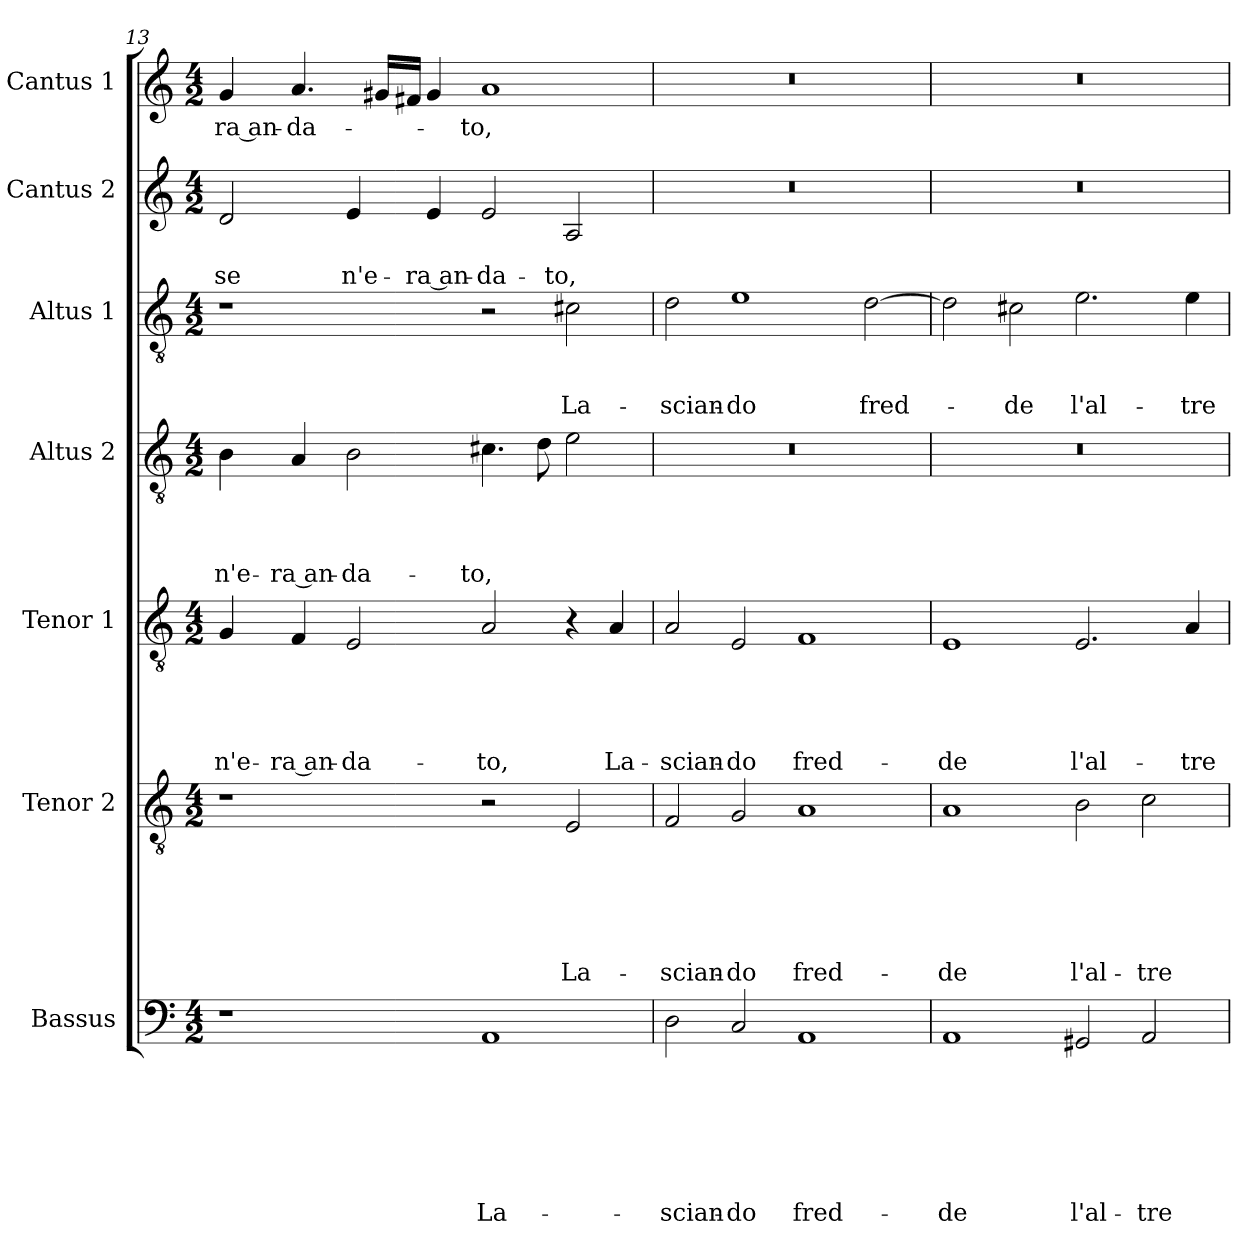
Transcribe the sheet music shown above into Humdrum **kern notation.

**kern	**text	**text	**text	**text	**text	**text	**text	**kern	**text	**text	**text	**text	**text	**text	**kern	**text	**text	**text	**text	**text	**kern	**text	**text	**text	**text	**kern	**text	**text	**text	**kern	**text	**text	**kern	**text
*part7	*part7	*part7	*part7	*part7	*part7	*part7	*part7	*part6	*part6	*part6	*part6	*part6	*part6	*part6	*part5	*part5	*part5	*part5	*part5	*part5	*part4	*part4	*part4	*part4	*part4	*part3	*part3	*part3	*part3	*part2	*part2	*part2	*part1	*part1
*staff7	*staff7	*staff7	*staff7	*staff7	*staff7	*staff7	*staff7	*staff6	*staff6	*staff6	*staff6	*staff6	*staff6	*staff6	*staff5	*staff5	*staff5	*staff5	*staff5	*staff5	*staff4	*staff4	*staff4	*staff4	*staff4	*staff3	*staff3	*staff3	*staff3	*staff2	*staff2	*staff2	*staff1	*staff1
*I"Bassus	*	*	*	*	*	*	*	*I"Tenor 2	*	*	*	*	*	*	*I"Tenor 1	*	*	*	*	*	*I"Altus 2	*	*	*	*	*I"Altus 1	*	*	*	*I"Cantus 2	*	*	*I"Cantus 1	*
*clefF4	*	*	*	*	*	*	*	*clefGv2	*	*	*	*	*	*	*clefGv2	*	*	*	*	*	*clefGv2	*	*	*	*	*clefGv2	*	*	*	*clefG2	*	*	*clefG2	*
*k[]	*	*	*	*	*	*	*	*k[]	*	*	*	*	*	*	*k[]	*	*	*	*	*	*k[]	*	*	*	*	*k[]	*	*	*	*k[]	*	*	*k[]	*
*a:	*	*	*	*	*	*	*	*a:	*	*	*	*	*	*	*a:	*	*	*	*	*	*a:	*	*	*	*	*a:	*	*	*	*a:	*	*	*a:	*
*M4/2	*	*	*	*	*	*	*	*M4/2	*	*	*	*	*	*	*M4/2	*	*	*	*	*	*M4/2	*	*	*	*	*M4/2	*	*	*	*M4/2	*	*	*M4/2	*
=13	=13	=13	=13	=13	=13	=13	=13	=13	=13	=13	=13	=13	=13	=13	=13	=13	=13	=13	=13	=13	=13	=13	=13	=13	=13	=13	=13	=13	=13	=13	=13	=13	=13	=13
!	!	!	!	!	!	!	!	!	!	!	!	!	!	!	!	!	!	!	!	!LO:LY:b	!	!	!	!	!LO:LY:b	!	!	!	!	!	!	!LO:LY:b	!	!LO:LY:b
1r	.	.	.	.	.	.	.	1r	.	.	.	.	.	.	4G/	.	.	.	.	n'e-	4B\	.	.	.	n'e-	1r	.	.	.	2d/	.	se	4g/	-ra an-
!	!	!	!	!	!	!	!	!	!	!	!	!	!	!	!	!	!	!	!	!LO:LY:b	!	!	!	!	!LO:LY:b	!	!	!	!	!	!	!	!	!LO:LY:b
.	.	.	.	.	.	.	.	.	.	.	.	.	.	.	4F/	.	.	.	.	-ra an-	4A/	.	.	.	-ra an-	.	.	.	.	.	.	.	4.a/	-da-
!	!	!	!	!	!	!	!	!	!	!	!	!	!	!	!	!	!	!	!	!LO:LY:b	!	!	!	!	!LO:LY:b	!	!	!	!	!	!	!LO:LY:b	!	!
.	.	.	.	.	.	.	.	.	.	.	.	.	.	.	2E/	.	.	.	.	-da-	2B\	.	.	.	-da-	.	.	.	.	4e/	.	n'e-	.	.
.	.	.	.	.	.	.	.	.	.	.	.	.	.	.	.	.	.	.	.	.	.	.	.	.	.	.	.	.	.	.	.	.	16g#X/LL	.
.	.	.	.	.	.	.	.	.	.	.	.	.	.	.	.	.	.	.	.	.	.	.	.	.	.	.	.	.	.	.	.	.	16f#X/JJ	.
!	!	!	!	!	!	!	!	!	!	!	!	!	!	!	!	!	!	!	!	!	!	!	!	!	!	!	!	!	!	!	!	!LO:LY:b	!	!
.	.	.	.	.	.	.	.	.	.	.	.	.	.	.	.	.	.	.	.	.	.	.	.	.	.	.	.	.	.	4e/	.	-ra an-	4g#/	.
!	!	!	!	!	!	!	!LO:LY:b	!	!	!	!	!	!	!	!	!	!	!	!	!LO:LY:b	!	!	!	!	!LO:LY:b	!	!	!	!	!	!	!LO:LY:b	!	!LO:LY:b
1AA	.	.	.	.	.	.	La-	2r	.	.	.	.	.	.	2A/	.	.	.	.	-to,	4.c#X\	.	.	.	-to,	2r	.	.	.	2e/	.	-da-	1a	-to,
.	.	.	.	.	.	.	.	.	.	.	.	.	.	.	.	.	.	.	.	.	8d\	.	.	.	.	.	.	.	.	.	.	.	.	.
!	!	!	!	!	!	!	!	!	!	!	!	!	!	!LO:LY:b	!	!	!	!	!	!	!	!	!	!	!	!	!	!	!LO:LY:b	!	!	!LO:LY:b	!	!
.	.	.	.	.	.	.	.	2E/	.	.	.	.	.	La-	4r	.	.	.	.	.	2e\	.	.	.	.	2c#X\	.	.	La-	2A/	.	-to,	.	.
!	!	!	!	!	!	!	!	!	!	!	!	!	!	!	!	!	!	!	!	!LO:LY:b	!	!	!	!	!	!	!	!	!	!	!	!	!	!
.	.	.	.	.	.	.	.	.	.	.	.	.	.	.	4A/	.	.	.	.	La-	.	.	.	.	.	.	.	.	.	.	.	.	.	.
!!LO:LB:g=z
=14	=14	=14	=14	=14	=14	=14	=14	=14	=14	=14	=14	=14	=14	=14	=14	=14	=14	=14	=14	=14	=14	=14	=14	=14	=14	=14	=14	=14	=14	=14	=14	=14	=14	=14
!	!	!	!	!	!	!	!LO:LY:b	!	!	!	!	!	!	!LO:LY:b	!	!	!	!	!	!LO:LY:b	!	!	!	!	!	!	!	!	!LO:LY:b	!	!	!	!	!
2D\	.	.	.	.	.	.	-scian-	2F/	.	.	.	.	.	-scian-	2A/	.	.	.	.	-scian-	0r	.	.	.	.	2d\	.	.	-scian-	0r	.	.	0r	.
!	!	!	!	!	!	!	!LO:LY:b	!	!	!	!	!	!	!LO:LY:b	!	!	!	!	!	!LO:LY:b	!	!	!	!	!	!	!	!	!LO:LY:b	!	!	!	!	!
2C/	.	.	.	.	.	.	-do	2G/	.	.	.	.	.	-do	2E/	.	.	.	.	-do	.	.	.	.	.	1e	.	.	-do	.	.	.	.	.
!	!	!	!	!	!	!	!LO:LY:b	!	!	!	!	!	!	!LO:LY:b	!	!	!	!	!	!LO:LY:b	!	!	!	!	!	!	!	!	!	!	!	!	!	!
1AA	.	.	.	.	.	.	fred-	1A	.	.	.	.	.	fred-	1F	.	.	.	.	fred-	.	.	.	.	.	.	.	.	.	.	.	.	.	.
!	!	!	!	!	!	!	!	!	!	!	!	!	!	!	!	!	!	!	!	!	!	!	!	!	!	!	!	!	!LO:LY:b	!	!	!	!	!
.	.	.	.	.	.	.	.	.	.	.	.	.	.	.	.	.	.	.	.	.	.	.	.	.	.	[2d\	.	.	fred-	.	.	.	.	.
=15	=15	=15	=15	=15	=15	=15	=15	=15	=15	=15	=15	=15	=15	=15	=15	=15	=15	=15	=15	=15	=15	=15	=15	=15	=15	=15	=15	=15	=15	=15	=15	=15	=15	=15
!	!	!	!	!	!	!	!LO:LY:b	!	!	!	!	!	!	!LO:LY:b	!	!	!	!	!	!LO:LY:b	!	!	!	!	!	!	!	!	!	!	!	!	!	!
1AA	.	.	.	.	.	.	-de	1A	.	.	.	.	.	-de	1E	.	.	.	.	-de	0r	.	.	.	.	2d\]	.	.	.	0r	.	.	0r	.
!	!	!	!	!	!	!	!	!	!	!	!	!	!	!	!	!	!	!	!	!	!	!	!	!	!	!	!	!	!LO:LY:b	!	!	!	!	!
.	.	.	.	.	.	.	.	.	.	.	.	.	.	.	.	.	.	.	.	.	.	.	.	.	.	2c#X\	.	.	-de	.	.	.	.	.
!	!	!	!	!	!	!	!LO:LY:b	!	!	!	!	!	!	!LO:LY:b	!	!	!	!	!	!LO:LY:b	!	!	!	!	!	!	!	!	!LO:LY:b	!	!	!	!	!
2GG#X/	.	.	.	.	.	.	l'al-	2B\	.	.	.	.	.	l'al-	2.E/	.	.	.	.	l'al-	.	.	.	.	.	2.e\	.	.	l'al-	.	.	.	.	.
!	!	!	!	!	!	!	!LO:LY:b	!	!	!	!	!	!	!LO:LY:b	!	!	!	!	!	!	!	!	!	!	!	!	!	!	!	!	!	!	!	!
2AA/	.	.	.	.	.	.	-tre	2c\	.	.	.	.	.	-tre	.	.	.	.	.	.	.	.	.	.	.	.	.	.	.	.	.	.	.	.
!	!	!	!	!	!	!	!	!	!	!	!	!	!	!	!	!	!	!	!	!LO:LY:b	!	!	!	!	!	!	!	!	!LO:LY:b	!	!	!	!	!
.	.	.	.	.	.	.	.	.	.	.	.	.	.	.	4A/	.	.	.	.	-tre	.	.	.	.	.	4e\	.	.	-tre	.	.	.	.	.
=	=	=	=	=	=	=	=	=	=	=	=	=	=	=	=	=	=	=	=	=	=	=	=	=	=	=	=	=	=	=	=	=	=	=
*-	*-	*-	*-	*-	*-	*-	*-	*-	*-	*-	*-	*-	*-	*-	*-	*-	*-	*-	*-	*-	*-	*-	*-	*-	*-	*-	*-	*-	*-	*-	*-	*-	*-	*-
